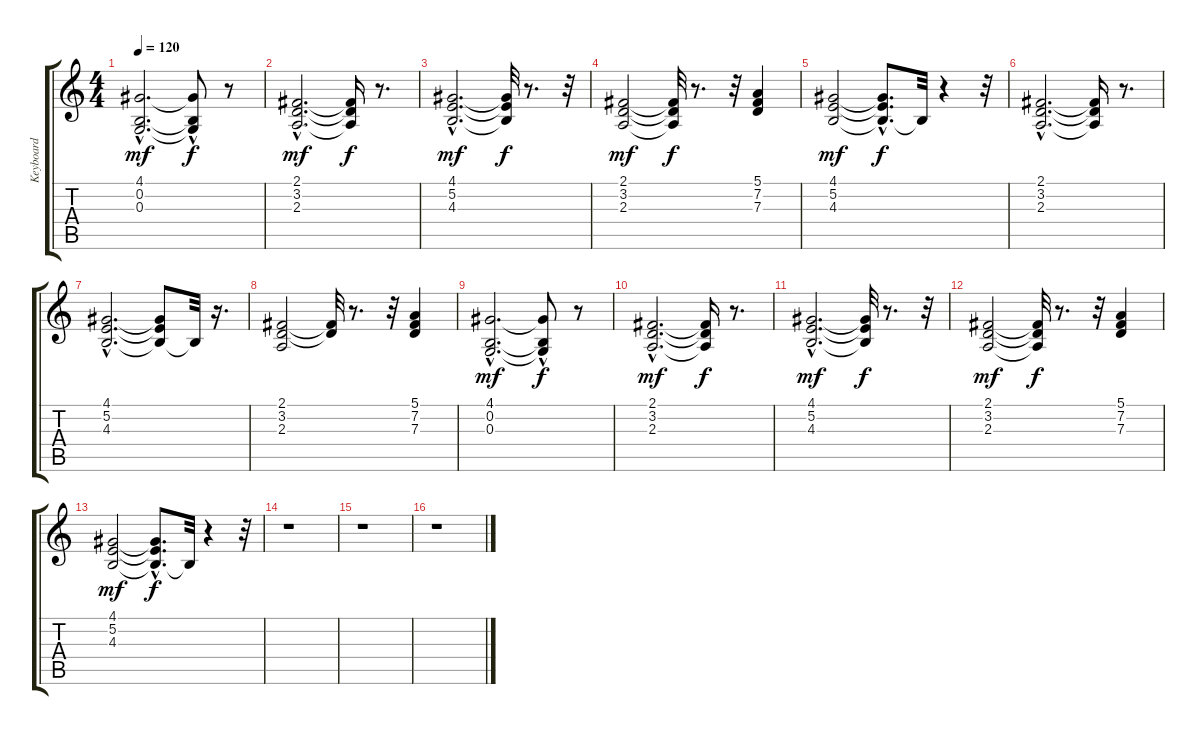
\track ("Keyboard" "Keyboard") {instrument electricpiano2}
\staff {score tabs}
\tuning (E4 B3 G3 D3 A2 E2) {hide}
\ts (4 4)
\tempo 120
\clef g2
\ks c
(4.1{hac} 0.2{hac} 0.3{hac}).2{d dy mf} (4.1{hac t} 0.2{t} 0.3{hac t}).8{dy f} r.8 |
(2.1{hac} 3.2{hac} 2.3{hac}).2{d dy mf} (2.1{t} 3.2{t} 2.3{t}).16{dy f} r.8{d} |
(4.1{hac} 5.2{hac} 4.3{hac}).2{d dy mf} (4.1{t} 5.2{t} 4.3{t}).32{dy f} r.8{d} r.32 |
(2.1 3.2 2.3).2{dy mf} (2.1{t} 3.2{t} 2.3{t}).32{dy f} r.8{d} r.32 (5.1 7.2 7.3).4 |
(4.1 5.2 4.3).2{dy mf} (4.1{hac t} 5.2{hac t} 4.3{hac t}).8{d dy f} 4.3{t}.32 r.4 r.32 |
(2.1{hac} 3.2{hac} 2.3{hac}).2{d} (2.1{t} 3.2{t} 2.3{t}).16 r.8{d} |
(4.1{hac} 5.2{hac} 4.3{hac}).2{d} (4.1{t} 5.2{t} 4.3{t}).8 4.3{t}.32 r.16{d} |
(2.1 3.2 2.3).2 (2.1{t} 3.2{t}).32 r.8{d} r.32 (5.1 7.2 7.3).4 |
(4.1{hac} 0.2{hac} 0.3{hac}).2{d dy mf} (4.1{hac t} 0.2{t} 0.3{hac t}).8{dy f} r.8 |
(2.1{hac} 3.2{hac} 2.3{hac}).2{d dy mf} (2.1{t} 3.2{t} 2.3{t}).16{dy f} r.8{d} |
(4.1{hac} 5.2{hac} 4.3{hac}).2{d dy mf} (4.1{t} 5.2{t} 4.3{t}).32{dy f} r.8{d} r.32 |
(2.1 3.2 2.3).2{dy mf} (2.1{t} 3.2{t} 2.3{t}).32{dy f} r.8{d} r.32 (5.1 7.2 7.3).4 |
(4.1 5.2 4.3).2{dy mf} (4.1{hac t} 5.2{hac t} 4.3{hac t}).8{d dy f} 4.3{t}.32 r.4 r.32 |
r.1 |
r.1 |
r.1
